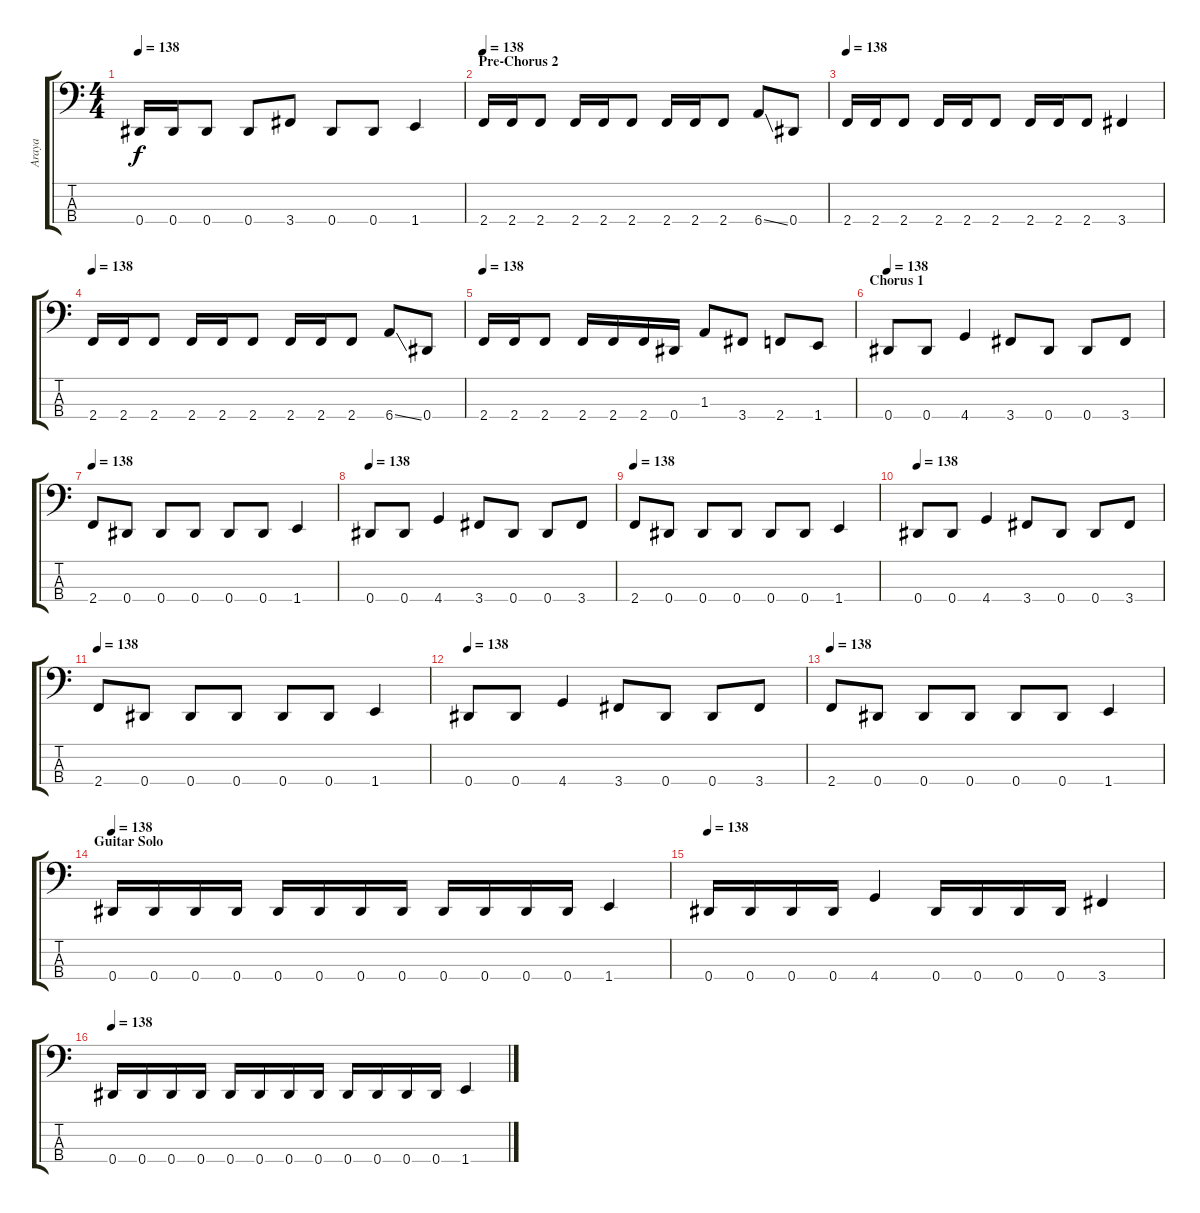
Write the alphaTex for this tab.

\track ("Araya" "Araya") {instrument electricbasspick}
\staff {score tabs}
\tuning (Gb2 Db2 Ab1 Eb1) {hide}
\ts (4 4)
\tempo 138
\clef f4
\ks c
0.4.16{dy f} 0.4.16 0.4.8 0.4.8 3.4.8 0.4.8 0.4.8 1.4.4 |
\section ("" "Pre-Chorus 2")
\tempo 138
2.4.16 2.4.16 2.4.8 2.4.16 2.4.16 2.4.8 2.4.16 2.4.16 2.4.8 6.4{ss}.8 0.4.8 |
\tempo 138
2.4.16 2.4.16 2.4.8 2.4.16 2.4.16 2.4.8 2.4.16 2.4.16 2.4.8 3.4.4 |
\tempo 138
2.4.16 2.4.16 2.4.8 2.4.16 2.4.16 2.4.8 2.4.16 2.4.16 2.4.8 6.4{ss}.8 0.4.8 |
\tempo 138
2.4.16 2.4.16 2.4.8 2.4.16 2.4.16 2.4.16 0.4.16 1.3.8 3.4.8 2.4.8 1.4.8 |
\section ("" "Chorus 1")
\tempo 138
0.4.8 0.4.8 4.4.4 3.4.8 0.4.8 0.4.8 3.4.8 |
\tempo 138
2.4.8 0.4.8 0.4.8 0.4.8 0.4.8 0.4.8 1.4.4 |
\tempo 138
0.4.8 0.4.8 4.4.4 3.4.8 0.4.8 0.4.8 3.4.8 |
\tempo 138
2.4.8 0.4.8 0.4.8 0.4.8 0.4.8 0.4.8 1.4.4 |
\tempo 138
0.4.8 0.4.8 4.4.4 3.4.8 0.4.8 0.4.8 3.4.8 |
\tempo 138
2.4.8 0.4.8 0.4.8 0.4.8 0.4.8 0.4.8 1.4.4 |
\tempo 138
0.4.8 0.4.8 4.4.4 3.4.8 0.4.8 0.4.8 3.4.8 |
\tempo 138
2.4.8 0.4.8 0.4.8 0.4.8 0.4.8 0.4.8 1.4.4 |
\section ("" "Guitar Solo")
\tempo 138
0.4.16 0.4.16 0.4.16 0.4.16 0.4.16 0.4.16 0.4.16 0.4.16 0.4.16 0.4.16 0.4.16 0.4.16 1.4.4 |
\tempo 138
0.4.16 0.4.16 0.4.16 0.4.16 4.4.4 0.4.16 0.4.16 0.4.16 0.4.16 3.4.4 |
\tempo 138
0.4.16 0.4.16 0.4.16 0.4.16 0.4.16 0.4.16 0.4.16 0.4.16 0.4.16 0.4.16 0.4.16 0.4.16 1.4.4
